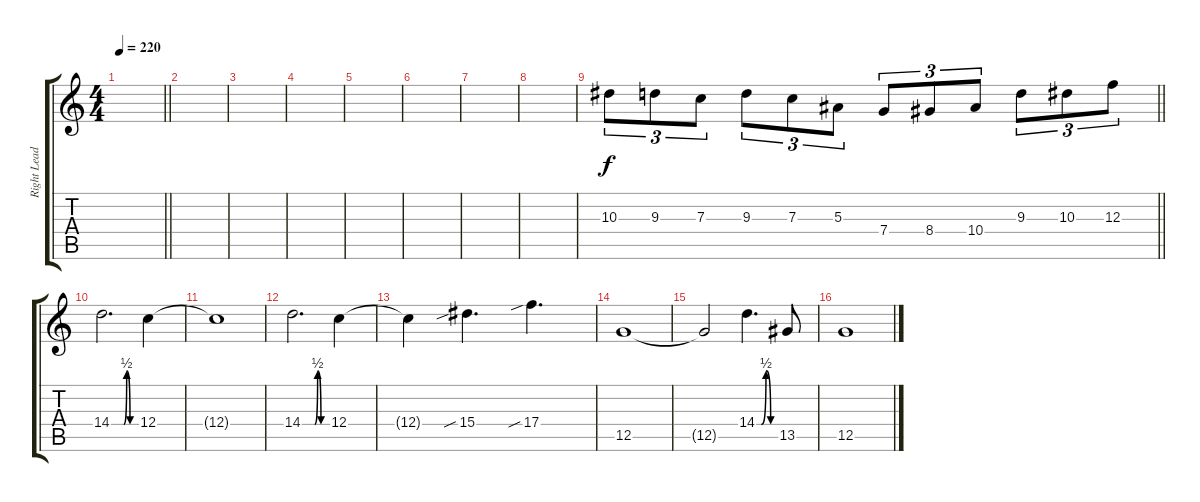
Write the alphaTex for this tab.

\track ("Right Lead 1" "Right Lead") {instrument distortionguitar}
\staff {score tabs}
\tuning (D4 A3 F3 C3 G2 C2) {hide}
\ts (4 4)
\tempo 220
\clef g2
\barLineRight lightlight
\ks c
|
\section ("" "")
|
|
|
|
|
|
|
\barLineRight lightlight
10.3.8{tu (3 2) volume 16} 9.3.8{tu (3 2)} 7.3.8{tu (3 2)} 9.3.8{tu (3 2)} 7.3.8{tu (3 2)} 5.3.8{tu (3 2)} 7.4.8{tu (3 2)} 8.4.8{tu (3 2)} 10.4.8{tu (3 2)} 9.3.8{tu (3 2)} 10.3.8{tu (3 2)} 12.3.8{tu (3 2)} |
\section ("" "")
14.4{be (custom 0 0 30 0 37 2 45 0 60 0)}.2{d} 12.4.4 |
12.4{t}.1 |
14.4{be (custom 0 0 30 0 37 2 45 0 60 0)}.2{d} 12.4.4 |
12.4{t}.4 15.4{sib}.4{d} 17.4{sib}.4{d} |
12.5.1 |
12.5{t}.2 14.4{be (custom 0 0 15 0 30 2 45 0 60 0)}.4{d} 13.5.8 |
12.5.1
